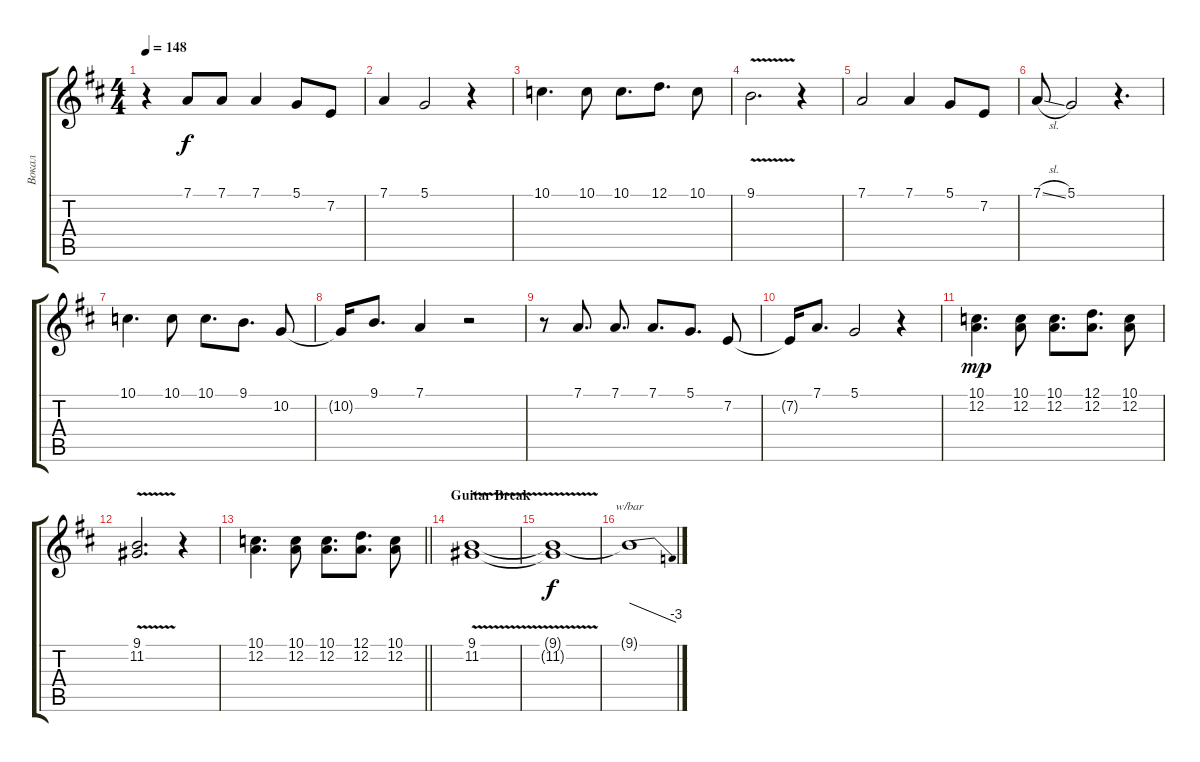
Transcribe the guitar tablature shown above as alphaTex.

\track ("Вокал" "Вокал") {instrument trumpet}
\staff {score tabs}
\tuning (D4 A3 F3 C3 G2 D2) {hide}
\ts (4 4)
\tempo 148
\clef g2
\ks bminor
r.4{dy f} 7.1.8 7.1.8 7.1.4 5.1.8 7.2.8 |
7.1.4 5.1.2 r.4 |
10.1.4{d} 10.1.8 10.1.8{d} 12.1.8{d} 10.1.8 |
9.1{v}.2{d} r.4 |
7.1.2 7.1.4 5.1.8 7.2.8 |
7.1{sl}.8 5.1.2 r.4{d} |
10.1.4{d} 10.1.8 10.1.8{d} 9.1.8{d} 10.2.8 |
10.2{t}.16 9.1.8{d} 7.1.4 r.2 |
r.8 7.1.8{d} 7.1.8{d} 7.1.8{d} 5.1.8{d} 7.2.8 |
7.2{t}.16 7.1.8{d} 5.1.2 r.4 |
(10.1 12.2).4{d dy mp} (10.1 12.2).8 (10.1 12.2).8{d} (12.1 12.2).8{d} (10.1 12.2).8 |
(9.1{v} 11.2).2{d} r.4 |
\barLineRight lightlight
(10.1 12.2).4{d} (10.1 12.2).8 (10.1 12.2).8{d} (12.1 12.2).8{d} (10.1 12.2).8 |
\section ("" "Guitar Break")
(9.1{v} 11.2).1 |
(9.1{t} 11.2{t}).1{dy f} |
9.1{t}.1{tbe (dive default 0 0 60 -12)}
